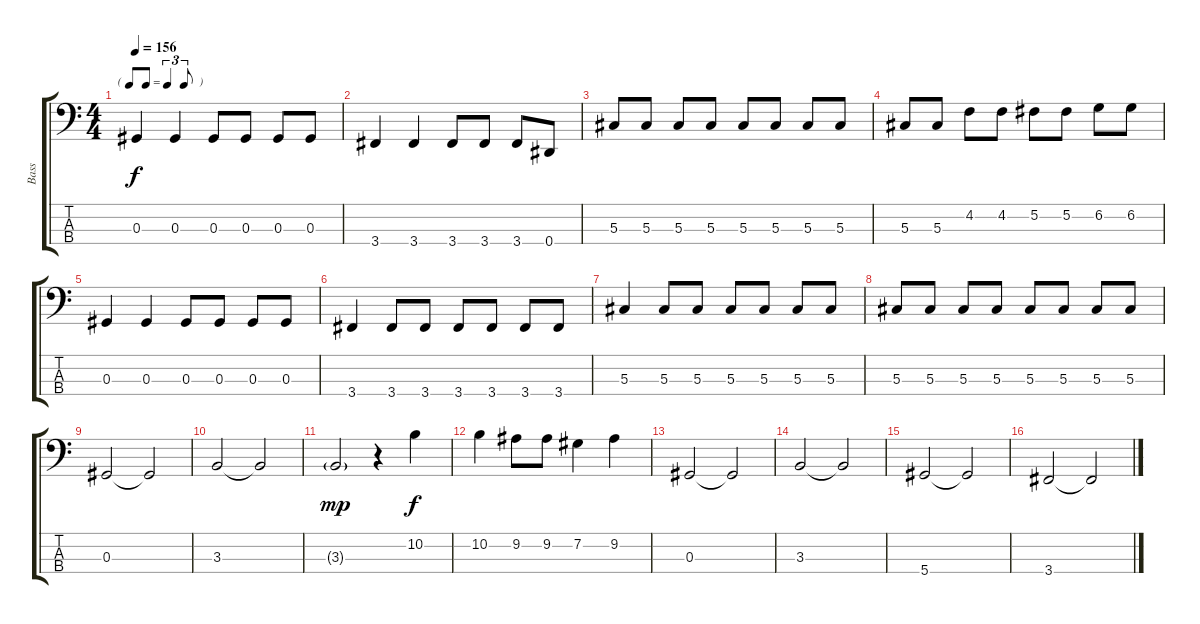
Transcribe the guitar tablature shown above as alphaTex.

\track ("Bass" "Bass") {instrument electricbasspick}
\staff {score tabs}
\tuning (Gb2 Db2 Ab1 Eb1) {hide}
\ts (4 4)
\tf triplet8th
\tempo 156
\clef f4
\ks c
0.3.4{dy f} 0.3.4 0.3.8 0.3.8 0.3.8 0.3.8 |
3.4.4 3.4.4 3.4.8 3.4.8 3.4.8 0.4.8 |
5.3.8 5.3.8 5.3.8 5.3.8 5.3.8 5.3.8 5.3.8 5.3.8 |
5.3.8 5.3.8 4.2.8 4.2.8 5.2.8 5.2.8 6.2.8 6.2.8 |
0.3.4 0.3.4 0.3.8 0.3.8 0.3.8 0.3.8 |
3.4.4 3.4.8 3.4.8 3.4.8 3.4.8 3.4.8 3.4.8 |
5.3.4 5.3.8 5.3.8 5.3.8 5.3.8 5.3.8 5.3.8 |
5.3.8 5.3.8 5.3.8 5.3.8 5.3.8 5.3.8 5.3.8 5.3.8 |
0.3.2 0.3{t}.2 |
3.3.2 3.3{t}.2 |
3.3{g}.2{dy mp} r.4 10.2.4{dy f} |
10.2.4 9.2.8 9.2.8 7.2.4 9.2.4 |
0.3.2 0.3{t}.2 |
3.3.2 3.3{t}.2 |
5.4.2 5.4{t}.2 |
3.4.2 3.4{t}.2
